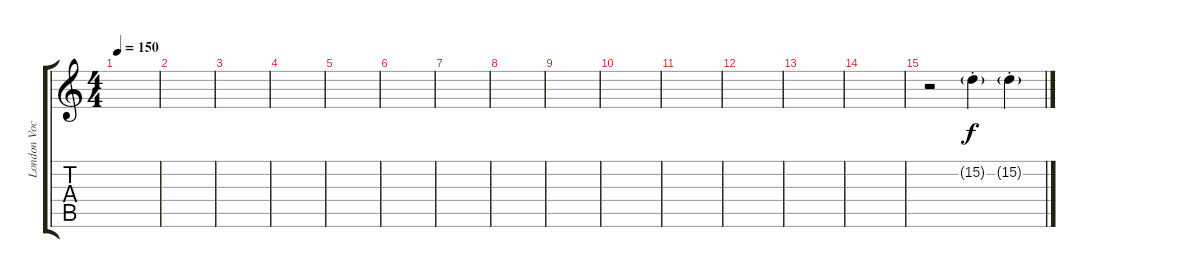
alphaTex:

\track ("London Vocals" "London Voc") {instrument flute}
\staff {score tabs}
\tuning (E4 B3 G3 D3 A2 E2) {hide}
\ts (4 4)
\tempo 150
\clef g2
\ks c
|
|
|
|
|
|
|
|
|
|
|
|
|
|
r.2 15.2{g st}.4 15.2{g st}.4
